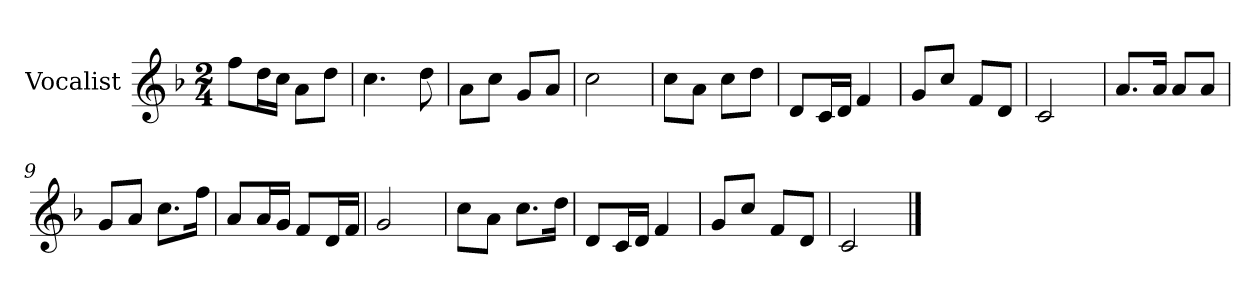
**kern
*part1
*staff1
*I"Vocalist
*k[b-]
*F:
*M2/4
=
8ffL
16ddL
16ccJJ
8aL
8ddJ
=1
4.cc
8dd
=2
8aL
8ccJ
8gL
8aJ
=3
2cc
=4
8ccL
8aJ
8ccL
8ddJ
=5
8dL
16cL
16dJJ
4f
=6
8gL
8ccJ
8fL
8dJ
=7
2c
=8
8.aL
16aJk
8aL
8aJ
=9
8gL
8aJ
8.ccL
16ffJk
=10
8aL
16aL
16gJJ
8fL
16dL
16fJJ
=11
2g
=12
8ccL
8aJ
8.ccL
16ddJk
=13
8dL
16cL
16dJJ
4f
=14
8gL
8ccJ
8fL
8dJ
=15
2c
==
*-
